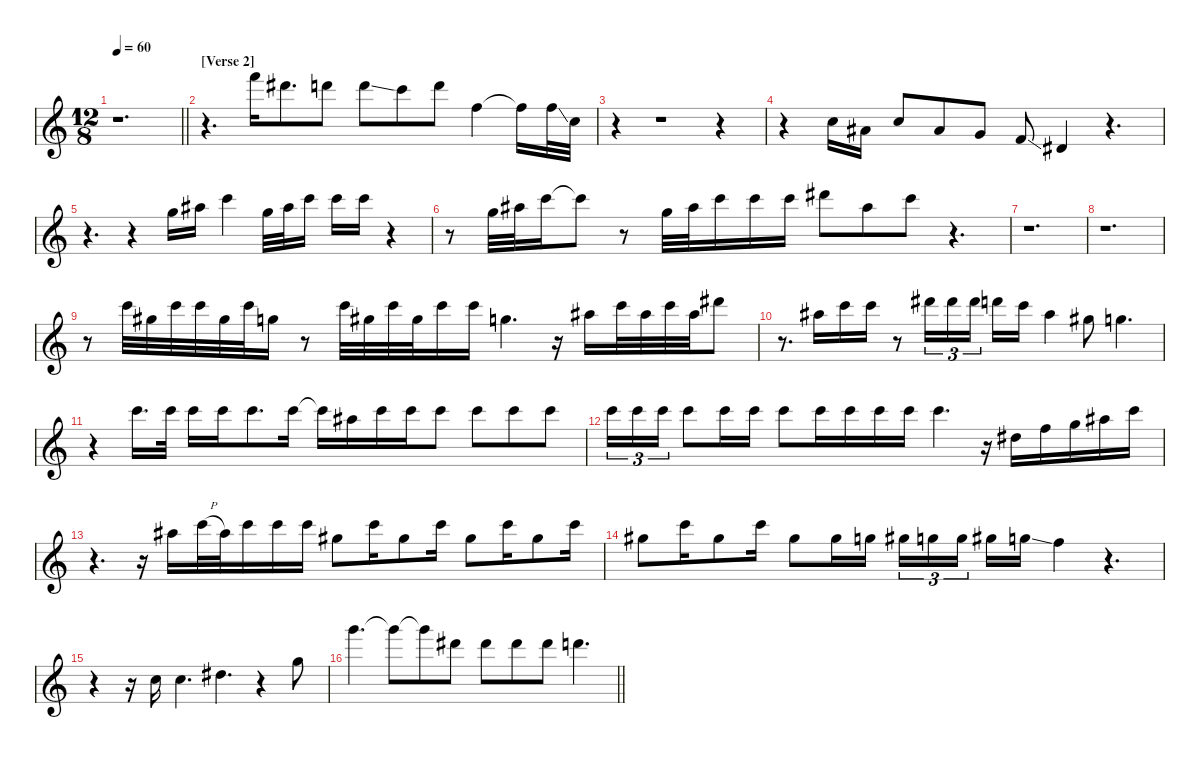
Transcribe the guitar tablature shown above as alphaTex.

\defaultSystemsLayout 4
\hideDynamics
\bracketExtendMode nobrackets
\singleTrackTrackNamePolicy hidden
\multiTrackTrackNamePolicy hidden
\otherSystemsTrackNameOrientation horizontal
\track ("Voice" "jz.guit.") {mute instrument electricguitarjazz}
\staff {score}
\tuning (E4 B3 G3 D3 A2 E2)
\ts (12 8)
\tempo 60
\clef g2
\barLineRight lightlight
\ks c
r.1{d dy fff beam Down} |
\section ("" "[Verse 2]")
r.4{d beam Down} 13.1.16{beam Down} 11.1{acc #}.8{d beam Down} 10.1.8{beam Down} 10.1{ss}.8{beam Down} 8.1.8{beam Down} 10.1.8{beam Down} 6.2.4{beam Down} 6.2{t}.16{beam Down} 6.2{ss}.32{beam Down} 1.2.32{beam Down} |
r.4{beam Down} r.1{beam Down} r.4{beam Down} |
r.4{beam Down} 5.3.16{beam Down} 3.3{acc #}.16{beam Down} 5.3.8{beam Up} 3.3{acc #}.8{beam Up} 5.4.8{beam Up} 3.4{ss}.8{beam Up} 1.4{acc #}.4{beam Up} r.4{d beam Up} |
r.4{d beam Down} r.4{beam Down} 8.2.16{beam Down} 6.1{acc #}.16{beam Down} 8.1.4{beam Down} 8.2.32{beam Down} 6.1{acc #}.32{beam Down} 8.1.16{beam Down} 8.1.16{beam Down} 8.1.16{beam Down} r.4{beam Down} |
r.8{beam Down} 8.2.32{beam Down} 6.1{acc #}.32{beam Down} 8.1.16{beam Down} 8.1{t}.8{beam Down} r.8{beam Down} 8.2.32{beam Down} 6.1{acc #}.32{beam Down} 8.1.16{beam Down} 8.1.16{beam Down} 8.1.16{beam Down} 11.1{acc #}.8{beam Down} 6.1{acc #}.8{beam Down} 8.1.8{beam Down} r.4{d beam Down} |
r.1{d beam Down} |
r.1{d beam Down} |
r.8{beam Down} 8.1.32{beam Down} 9.2{acc #}.32{beam Down} 8.1.32{beam Down} 8.1.32{beam Down} 9.2{acc #}.32{beam Down} 8.1.32{beam Down} 8.2.16{beam Down} r.8{beam Down} 8.1.32{beam Down} 9.2{acc #}.32{beam Down} 8.1.32{beam Down} 9.2{acc #}.32{beam Down} 8.1.16{beam Down} 8.1.16{beam Down} 8.2.4{d beam Down} r.16{beam Down} 11.2{acc #}.16{beam Down} 8.1.32{beam Down} 11.2{acc #}.32{beam Down} 8.1.32{beam Down} 11.2{acc #}.32{beam Down} 11.1{acc #}.8{beam Down} |
r.8{d beam Down} 11.2{acc #}.16{beam Down} 8.1.16{beam Down} 8.1.16{beam Down} r.8{beam Down} 11.1{acc #}.16{tu (3 2) beam Down} 11.1{acc #}.16{tu (3 2) beam Down} 11.1{acc #}.16{tu (3 2) beam Down} 10.1.16{beam Down} 8.1.16{beam Down} 11.2{acc #}.4{beam Down} 9.2{acc #}.8{beam Down} 8.2.4{d beam Down} |
r.4{beam Down} 8.1.16{d beam Down} 8.1.32{beam Down} 8.1.16{beam Down} 8.1.16{beam Down} 8.1.8{d beam Down} 8.1.16{beam Down} 8.1{t}.16{beam Down} 11.2{acc #}.16{beam Down} 8.1.16{beam Down} 8.1.16{beam Down} 8.1.8{beam Down} 8.1.8{beam Down} 8.1.8{beam Down} 8.1.8{beam Down} |
8.1.16{tu (3 2) beam Down} 8.1.16{tu (3 2) beam Down} 8.1.16{tu (3 2) beam Down} 8.1.8{beam Down} 8.1.16{beam Down} 8.1.16{beam Down} 8.1.8{beam Down} 8.1.16{beam Down} 8.1.16{beam Down} 8.1.16{beam Down} 8.1.16{beam Down} 8.1.4{d beam Down} r.16{beam Down} 8.3{acc #}.16{beam Down} 10.3.16{beam Down} 8.2.16{beam Down} 11.2{acc #}.16{beam Down} 8.1.16{beam Down} |
r.4{d beam Down} r.16{beam Down} 6.1{acc #}.16{beam Down} 8.1{h}.32{beam Down} 6.1{acc #}.32{beam Down} 8.1.16{beam Down} 8.1.16{beam Down} 8.1.16{beam Down} 9.2{acc #}.8{beam Down} 8.1.16{beam Down} 9.2{acc #}.8{beam Down} 8.1.16{beam Down} 9.2{acc #}.8{beam Down} 8.1.16{beam Down} 9.2{acc #}.8{beam Down} 8.1.16{beam Down} |
9.2{acc #}.8{beam Down} 8.1.16{beam Down} 9.2{acc #}.8{beam Down} 8.1.16{beam Down} 9.2{acc #}.8{beam Down} 9.2{acc #}.16{beam Down} 8.2.16{beam Down} 9.2{acc #}.16{tu (3 2) beam Down} 8.2.16{tu (3 2) beam Down} 8.2.16{tu (3 2) beam Down} 9.2{acc #}.16{beam Down} 8.2{ss}.16{beam Down} 6.2.4{beam Down} r.4{d beam Down} |
r.4{beam Down} r.16{beam Down} 10.4.16{beam Down} 10.4.4{d beam Down} 8.3{acc #}.4{d beam Down} r.4{beam Down} 8.2.8{beam Down} |
\barLineRight lightlight
15.1.4{d beam Down} 15.1{t}.8{beam Down} 15.1{t}.8{beam Down} 11.1{acc #}.8{beam Down} 11.1{acc #}.8{beam Down} 11.1{acc #}.8{beam Down} 11.1{acc #}.8{beam Down} 10.1.4{d beam Down}
